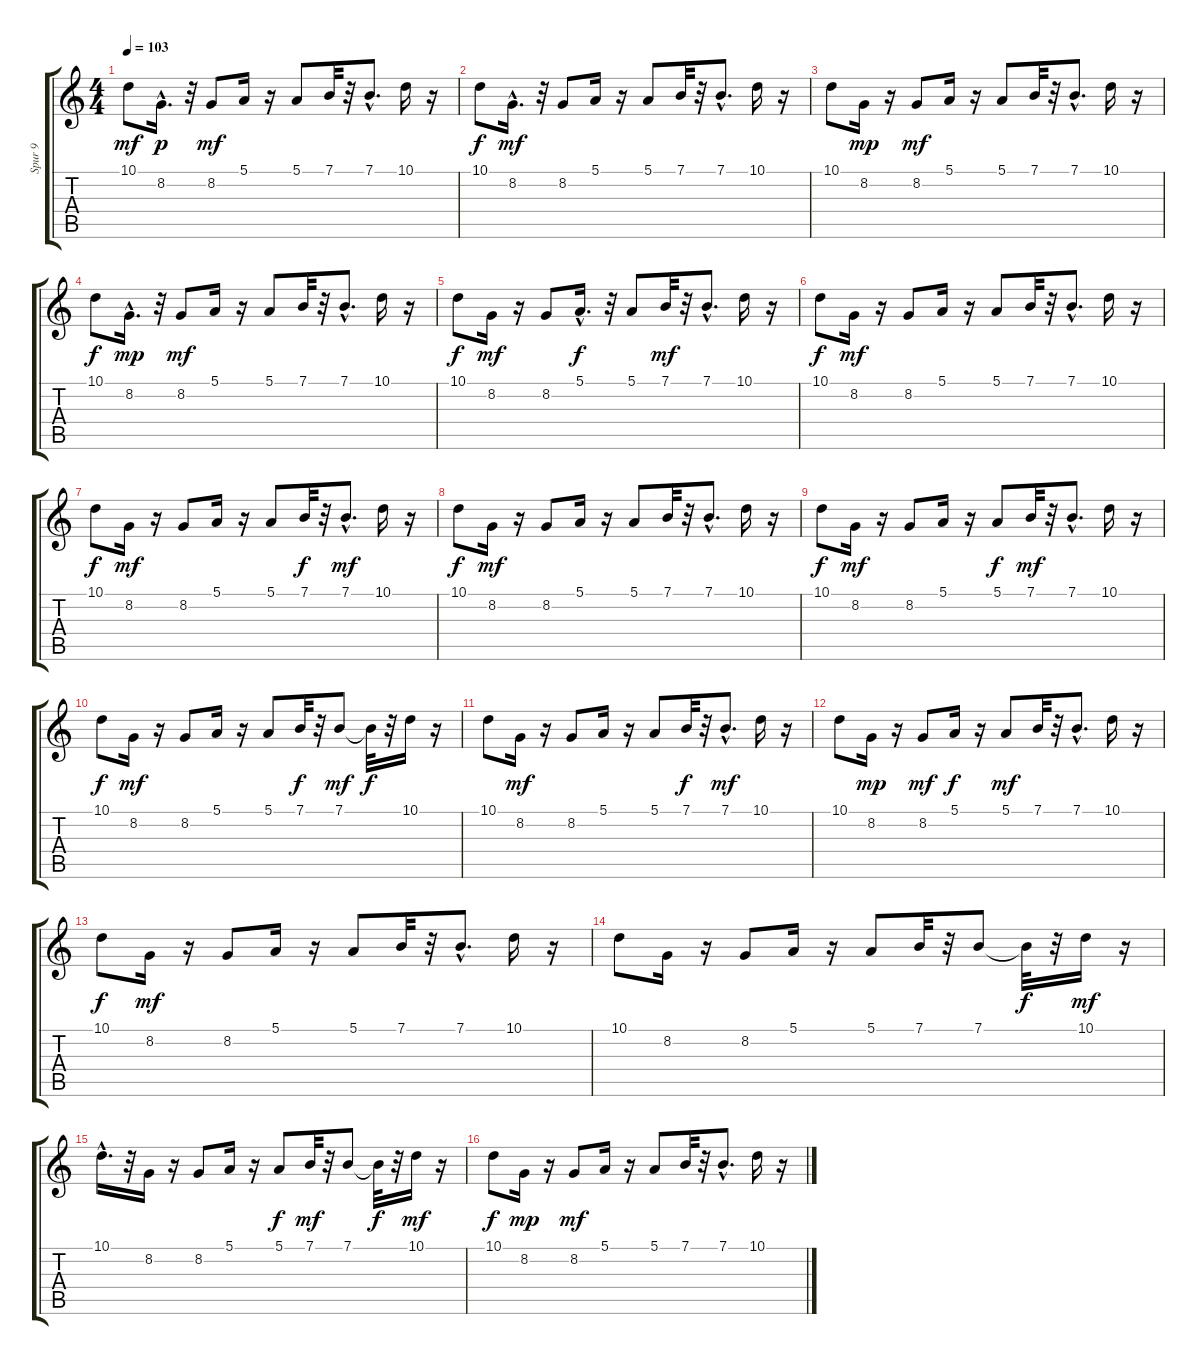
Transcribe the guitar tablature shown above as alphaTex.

\track ("Spur 9" "Spur 9") {instrument pad1newage}
\staff {score tabs}
\tuning (E4 B3 G3 D3 A2 E2) {hide}
\ts (4 4)
\tempo 103
\clef g2
\ks c
10.1.8{dy mf} 8.2{hac}.16{d dy p} r.32 8.2.8{dy mf} 5.1.16 r.16 5.1.8 7.1.32 r.32 7.1{hac}.8{d} 10.1.16 r.16 |
10.1.8{dy f} 8.2{hac}.16{d dy mf} r.32 8.2.8 5.1.16 r.16 5.1.8 7.1.32 r.32 7.1{hac}.8{d} 10.1.16 r.16 |
10.1.8 8.2.16{dy mp} r.16 8.2.8{dy mf} 5.1.16 r.16 5.1.8 7.1.32 r.32 7.1{hac}.8{d} 10.1.16 r.16 |
10.1.8{dy f} 8.2{hac}.16{d dy mp} r.32 8.2.8{dy mf} 5.1.16 r.16 5.1.8 7.1.32 r.32 7.1{hac}.8{d} 10.1.16 r.16 |
10.1.8{dy f} 8.2.16{dy mf} r.16 8.2.8 5.1{hac}.16{d dy f} r.32 5.1.8 7.1.32{dy mf} r.32 7.1{hac}.8{d} 10.1.16 r.16 |
10.1.8{dy f} 8.2.16{dy mf} r.16 8.2.8 5.1.16 r.16 5.1.8 7.1.32 r.32 7.1{hac}.8{d} 10.1.16 r.16 |
10.1.8{dy f} 8.2.16{dy mf} r.16 8.2.8 5.1.16 r.16 5.1.8 7.1.32{dy f} r.32 7.1{hac}.8{d dy mf} 10.1.16 r.16 |
10.1.8{dy f} 8.2.16{dy mf} r.16 8.2.8 5.1.16 r.16 5.1.8 7.1.32 r.32 7.1{hac}.8{d} 10.1.16 r.16 |
10.1.8{dy f} 8.2.16{dy mf} r.16 8.2.8 5.1.16 r.16 5.1.8{dy f} 7.1.32{dy mf} r.32 7.1{hac}.8{d} 10.1.16 r.16 |
10.1.8{dy f} 8.2.16{dy mf} r.16 8.2.8 5.1.16 r.16 5.1.8 7.1.32{dy f} r.32 7.1.8{dy mf} 7.1{t}.32{dy f} r.32 10.1.16 r.16 |
10.1.8 8.2.16{dy mf} r.16 8.2.8 5.1.16 r.16 5.1.8 7.1.32{dy f} r.32 7.1{hac}.8{d dy mf} 10.1.16 r.16 |
10.1.8 8.2.16{dy mp} r.16 8.2.8{dy mf} 5.1.16{dy f} r.16 5.1.8{dy mf} 7.1.32 r.32 7.1{hac}.8{d} 10.1.16 r.16 |
10.1.8{dy f} 8.2.16{dy mf} r.16 8.2.8 5.1.16 r.16 5.1.8 7.1.32 r.32 7.1{hac}.8{d} 10.1.16 r.16 |
10.1.8 8.2.16 r.16 8.2.8 5.1.16 r.16 5.1.8 7.1.32 r.32 7.1.8 7.1{t}.32{dy f} r.32 10.1.16{dy mf} r.16 |
10.1{hac}.16{d} r.32 8.2.16 r.16 8.2.8 5.1.16 r.16 5.1.8{dy f} 7.1.32{dy mf} r.32 7.1.8 7.1{t}.32{dy f} r.32 10.1.16{dy mf} r.16 |
10.1.8{dy f} 8.2.16{dy mp} r.16 8.2.8{dy mf} 5.1.16 r.16 5.1.8 7.1.32 r.32 7.1{hac}.8{d} 10.1.16 r.16
